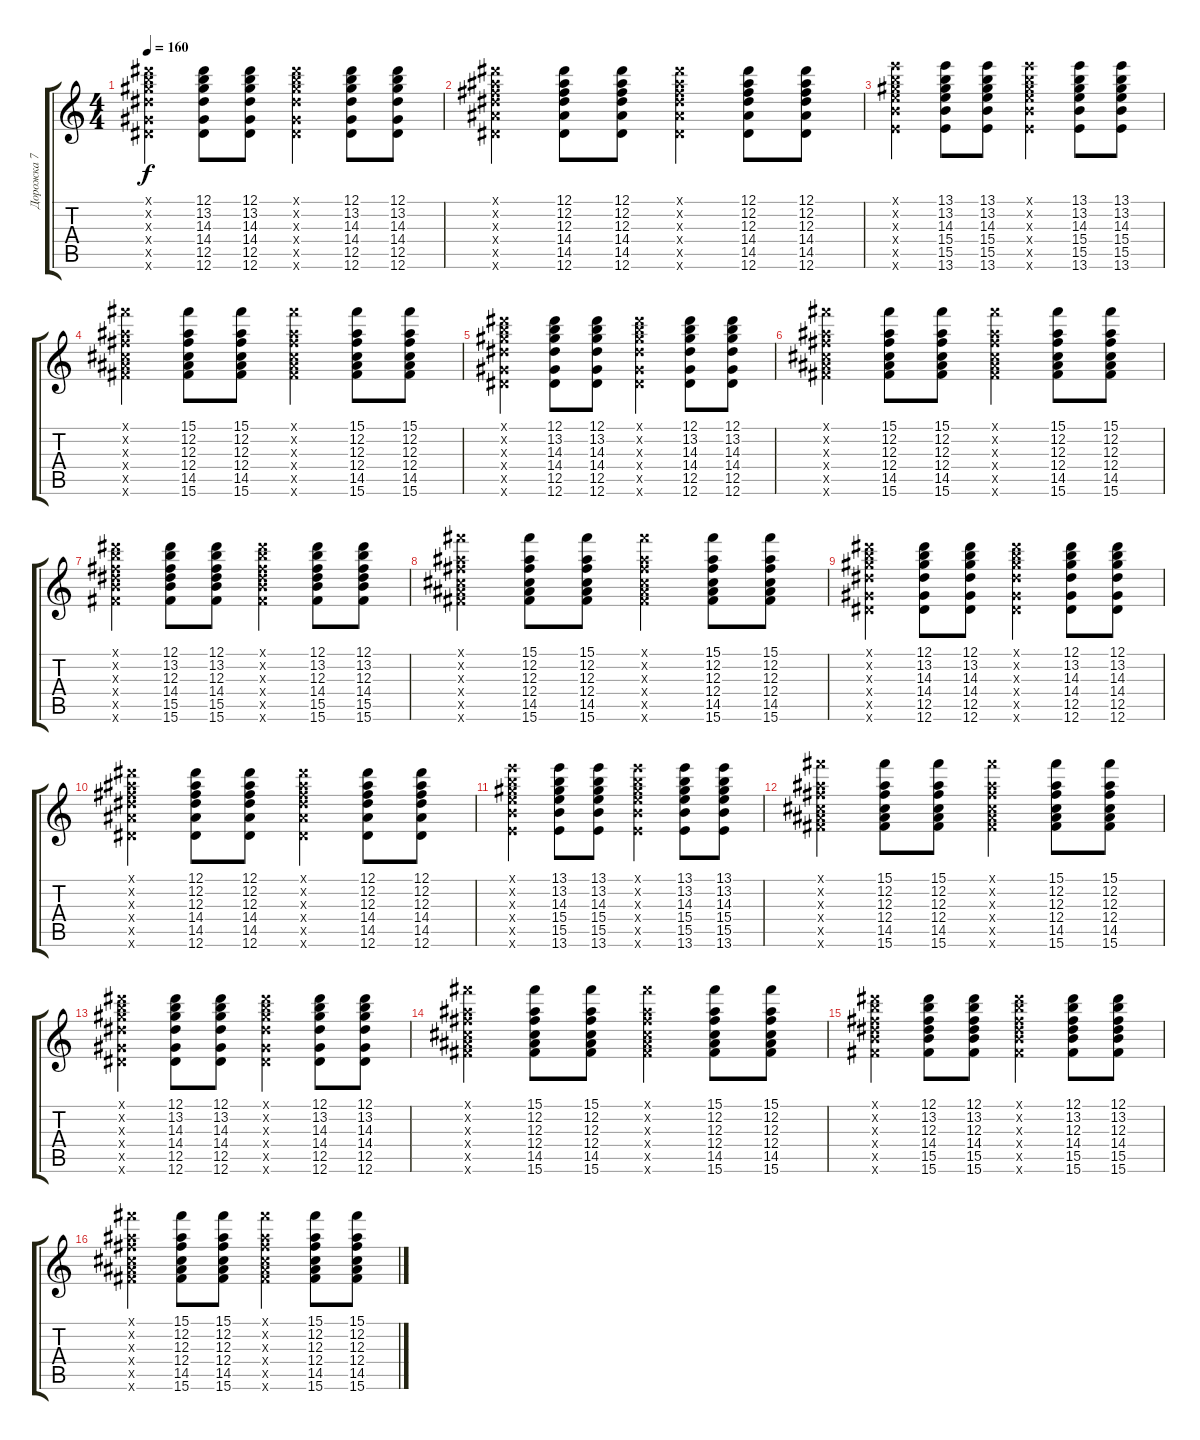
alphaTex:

\track ("Дорожка 7" "Дорожка 7") {instrument acousticguitarsteel}
\staff {score tabs}
\tuning (Eb4 Bb3 Gb3 Db3 Ab2 Eb2) {hide}
\ts (4 4)
\tempo 160
\clef g2
\ks c
(12.1{x} 13.2{x} 14.3{x} 14.4{x} 12.5{x} 12.6{x}).4{dy f} (12.1 13.2 14.3 14.4 12.5 12.6).8 (12.1 13.2 14.3 14.4 12.5 12.6).8 (12.1{x} 13.2{x} 14.3{x} 14.4{x} 12.5{x} 12.6{x}).4 (12.1 13.2 14.3 14.4 12.5 12.6).8 (12.1 13.2 14.3 14.4 12.5 12.6).8 |
(12.1{x} 12.2{x} 12.3{x} 14.4{x} 14.5{x} 12.6{x}).4 (12.1 12.2 12.3 14.4 14.5 12.6).8 (12.1 12.2 12.3 14.4 14.5 12.6).8 (12.1{x} 12.2{x} 12.3{x} 14.4{x} 14.5{x} 12.6{x}).4 (12.1 12.2 12.3 14.4 14.5 12.6).8 (12.1 12.2 12.3 14.4 14.5 12.6).8 |
(13.1{x} 13.2{x} 14.3{x} 15.4{x} 15.5{x} 13.6{x}).4 (13.1 13.2 14.3 15.4 15.5 13.6).8 (13.1 13.2 14.3 15.4 15.5 13.6).8 (13.1{x} 13.2{x} 14.3{x} 15.4{x} 15.5{x} 13.6{x}).4 (13.1 13.2 14.3 15.4 15.5 13.6).8 (13.1 13.2 14.3 15.4 15.5 13.6).8 |
(15.1{x} 12.2{x} 12.3{x} 12.4{x} 14.5{x} 15.6{x}).4 (15.1 12.2 12.3 12.4 14.5 15.6).8 (15.1 12.2 12.3 12.4 14.5 15.6).8 (15.1{x} 12.2{x} 12.3{x} 12.4{x} 14.5{x} 15.6{x}).4 (15.1 12.2 12.3 12.4 14.5 15.6).8 (15.1 12.2 12.3 12.4 14.5 15.6).8 |
(12.1{x} 13.2{x} 14.3{x} 14.4{x} 12.5{x} 12.6{x}).4 (12.1 13.2 14.3 14.4 12.5 12.6).8 (12.1 13.2 14.3 14.4 12.5 12.6).8 (12.1{x} 13.2{x} 14.3{x} 14.4{x} 12.5{x} 12.6{x}).4 (12.1 13.2 14.3 14.4 12.5 12.6).8 (12.1 13.2 14.3 14.4 12.5 12.6).8 |
(15.1{x} 12.2{x} 12.3{x} 12.4{x} 14.5{x} 15.6{x}).4 (15.1 12.2 12.3 12.4 14.5 15.6).8 (15.1 12.2 12.3 12.4 14.5 15.6).8 (15.1{x} 12.2{x} 12.3{x} 12.4{x} 14.5{x} 15.6{x}).4 (15.1 12.2 12.3 12.4 14.5 15.6).8 (15.1 12.2 12.3 12.4 14.5 15.6).8 |
(12.1{x} 13.2{x} 12.3{x} 14.4{x} 15.5{x} 15.6{x}).4 (12.1 13.2 12.3 14.4 15.5 15.6).8 (12.1 13.2 12.3 14.4 15.5 15.6).8 (12.1{x} 13.2{x} 12.3{x} 14.4{x} 15.5{x} 15.6{x}).4 (12.1 13.2 12.3 14.4 15.5 15.6).8 (12.1 13.2 12.3 14.4 15.5 15.6).8 |
(15.1{x} 12.2{x} 12.3{x} 12.4{x} 14.5{x} 15.6{x}).4 (15.1 12.2 12.3 12.4 14.5 15.6).8 (15.1 12.2 12.3 12.4 14.5 15.6).8 (15.1{x} 12.2{x} 12.3{x} 12.4{x} 14.5{x} 15.6{x}).4 (15.1 12.2 12.3 12.4 14.5 15.6).8 (15.1 12.2 12.3 12.4 14.5 15.6).8 |
(12.1{x} 13.2{x} 14.3{x} 14.4{x} 12.5{x} 12.6{x}).4 (12.1 13.2 14.3 14.4 12.5 12.6).8 (12.1 13.2 14.3 14.4 12.5 12.6).8 (12.1{x} 13.2{x} 14.3{x} 14.4{x} 12.5{x} 12.6{x}).4 (12.1 13.2 14.3 14.4 12.5 12.6).8 (12.1 13.2 14.3 14.4 12.5 12.6).8 |
(12.1{x} 12.2{x} 12.3{x} 14.4{x} 14.5{x} 12.6{x}).4 (12.1 12.2 12.3 14.4 14.5 12.6).8 (12.1 12.2 12.3 14.4 14.5 12.6).8 (12.1{x} 12.2{x} 12.3{x} 14.4{x} 14.5{x} 12.6{x}).4 (12.1 12.2 12.3 14.4 14.5 12.6).8 (12.1 12.2 12.3 14.4 14.5 12.6).8 |
(13.1{x} 13.2{x} 14.3{x} 15.4{x} 15.5{x} 13.6{x}).4 (13.1 13.2 14.3 15.4 15.5 13.6).8 (13.1 13.2 14.3 15.4 15.5 13.6).8 (13.1{x} 13.2{x} 14.3{x} 15.4{x} 15.5{x} 13.6{x}).4 (13.1 13.2 14.3 15.4 15.5 13.6).8 (13.1 13.2 14.3 15.4 15.5 13.6).8 |
(15.1{x} 12.2{x} 12.3{x} 12.4{x} 14.5{x} 15.6{x}).4 (15.1 12.2 12.3 12.4 14.5 15.6).8 (15.1 12.2 12.3 12.4 14.5 15.6).8 (15.1{x} 12.2{x} 12.3{x} 12.4{x} 14.5{x} 15.6{x}).4 (15.1 12.2 12.3 12.4 14.5 15.6).8 (15.1 12.2 12.3 12.4 14.5 15.6).8 |
(12.1{x} 13.2{x} 14.3{x} 14.4{x} 12.5{x} 12.6{x}).4 (12.1 13.2 14.3 14.4 12.5 12.6).8 (12.1 13.2 14.3 14.4 12.5 12.6).8 (12.1{x} 13.2{x} 14.3{x} 14.4{x} 12.5{x} 12.6{x}).4 (12.1 13.2 14.3 14.4 12.5 12.6).8 (12.1 13.2 14.3 14.4 12.5 12.6).8 |
(15.1{x} 12.2{x} 12.3{x} 12.4{x} 14.5{x} 15.6{x}).4 (15.1 12.2 12.3 12.4 14.5 15.6).8 (15.1 12.2 12.3 12.4 14.5 15.6).8 (15.1{x} 12.2{x} 12.3{x} 12.4{x} 14.5{x} 15.6{x}).4 (15.1 12.2 12.3 12.4 14.5 15.6).8 (15.1 12.2 12.3 12.4 14.5 15.6).8 |
(12.1{x} 13.2{x} 12.3{x} 14.4{x} 15.5{x} 15.6{x}).4 (12.1 13.2 12.3 14.4 15.5 15.6).8 (12.1 13.2 12.3 14.4 15.5 15.6).8 (12.1{x} 13.2{x} 12.3{x} 14.4{x} 15.5{x} 15.6{x}).4 (12.1 13.2 12.3 14.4 15.5 15.6).8 (12.1 13.2 12.3 14.4 15.5 15.6).8 |
(15.1{x} 12.2{x} 12.3{x} 12.4{x} 14.5{x} 15.6{x}).4 (15.1 12.2 12.3 12.4 14.5 15.6).8 (15.1 12.2 12.3 12.4 14.5 15.6).8 (15.1{x} 12.2{x} 12.3{x} 12.4{x} 14.5{x} 15.6{x}).4 (15.1 12.2 12.3 12.4 14.5 15.6).8 (15.1 12.2 12.3 12.4 14.5 15.6).8
